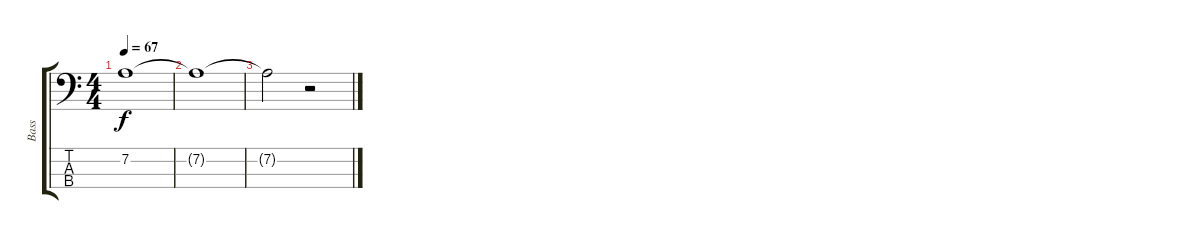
\track ("Bass" "Bass") {instrument electricbassfinger}
\staff {score tabs}
\tuning (G2 D2 A1 E1) {hide}
\ts (4 4)
\tempo 67
\clef f4
\ks c
7.2.1{dy f} |
7.2{t}.1 |
7.2{t}.2 r.2
